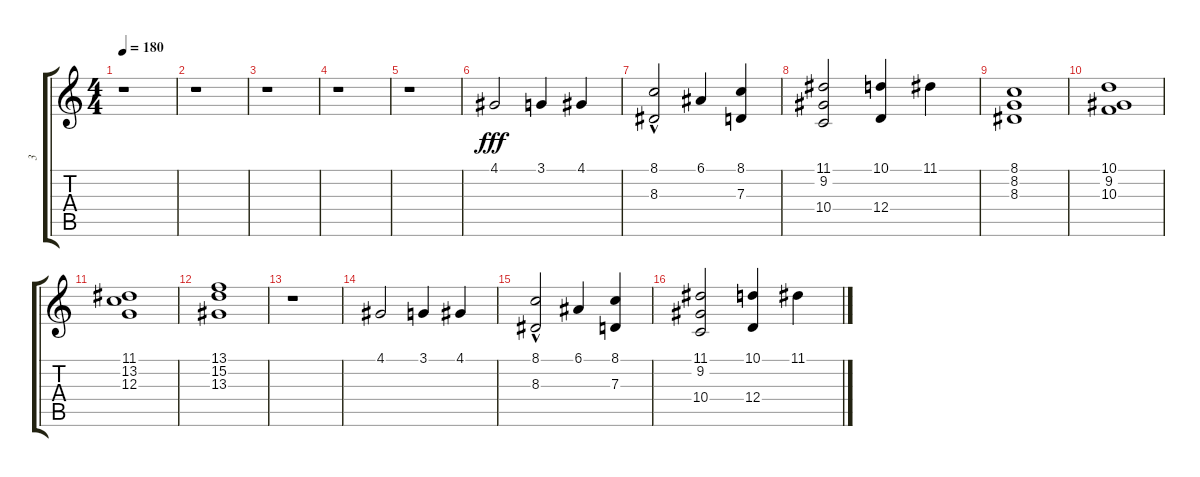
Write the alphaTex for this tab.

\track ("3" "3") {instrument frenchhorn}
\staff {score tabs}
\tuning (E4 B3 G3 D3 A2 E2) {hide}
\ts (4 4)
\tempo 180
\clef g2
\ks c
r.1{dy f} |
r.1 |
r.1 |
r.1 |
r.1 |
4.1.2{dy fff} 3.1.4 4.1.4 |
(8.1 8.3{hac}).2 6.1.4 (8.1 7.3).4 |
(11.1 9.2 10.4).2 (10.1 12.4).4 11.1.4 |
(8.1 8.2 8.3).1 |
(10.1 9.2 10.3).1 |
(11.1 13.2 12.3).1 |
(13.1 15.2 13.3).1 |
r.1 |
4.1.2 3.1.4 4.1.4 |
(8.1 8.3{hac}).2 6.1.4 (8.1 7.3).4 |
(11.1 9.2 10.4).2 (10.1 12.4).4 11.1.4
